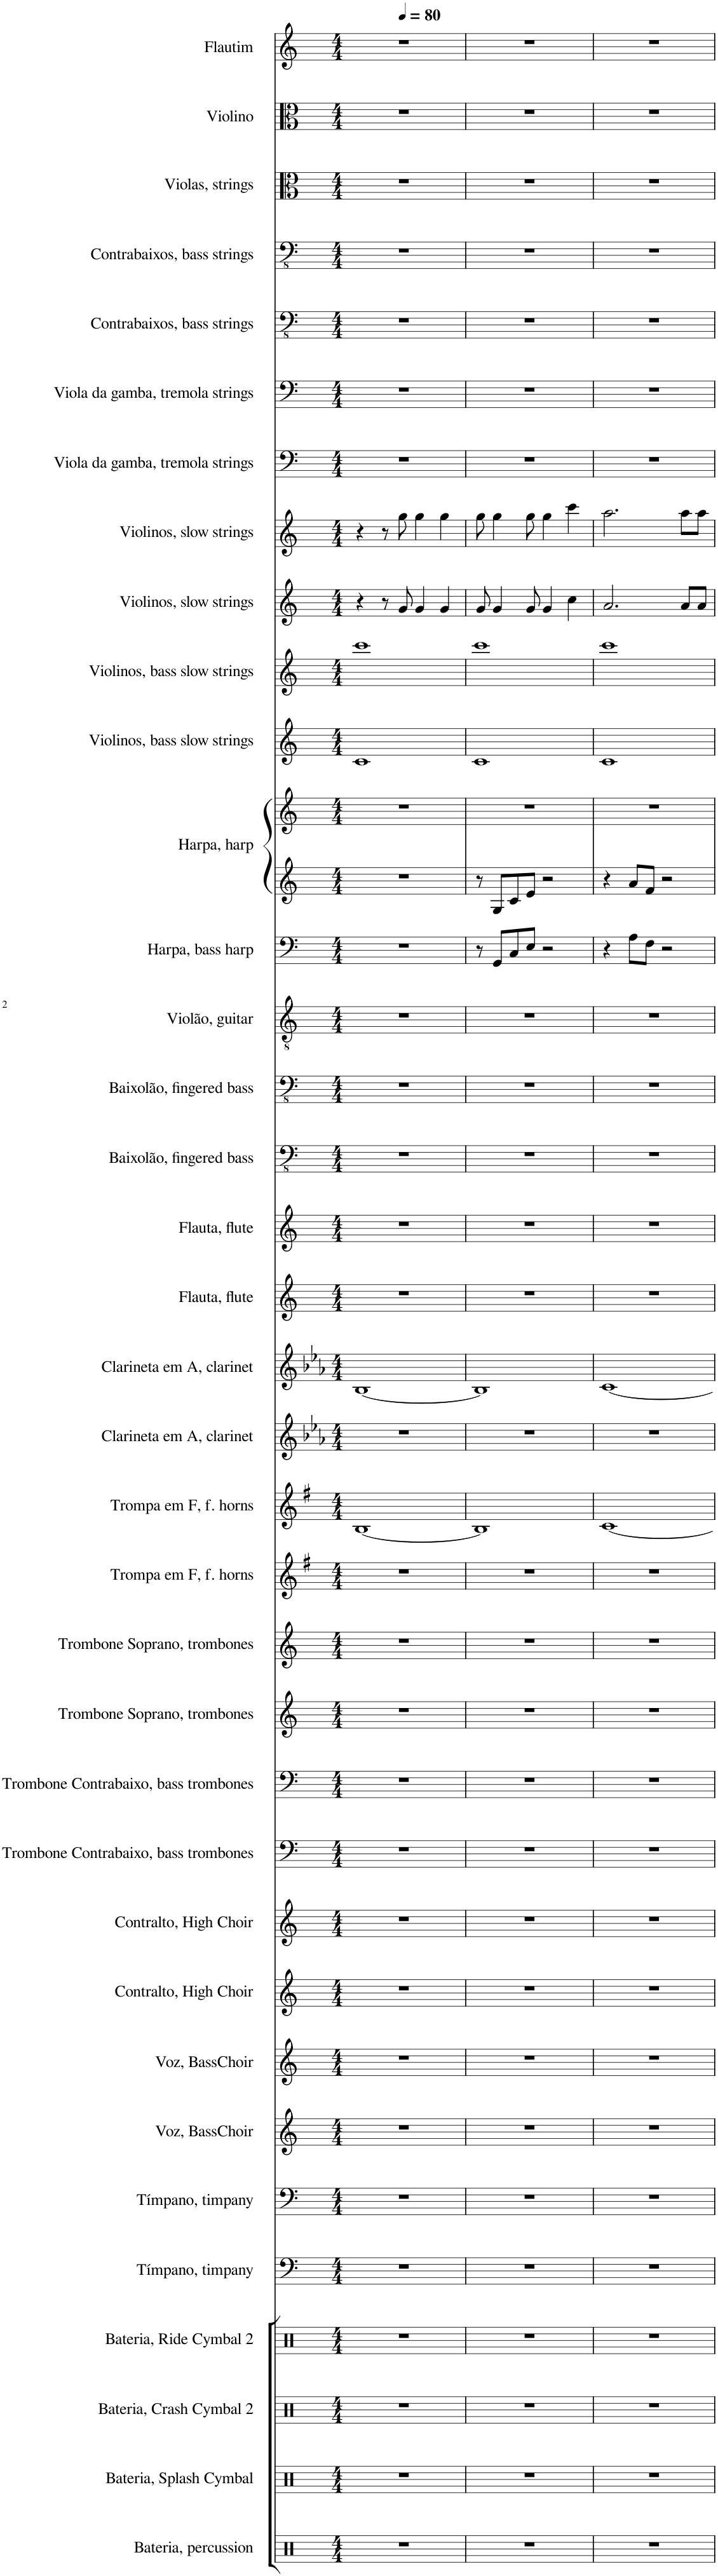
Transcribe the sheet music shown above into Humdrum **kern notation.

**kern	**kern	**kern	**kern	**kern	**kern	**kern	**kern	**kern	**kern	**kern	**kern	**kern	**kern	**kern	**kern	**kern	**kern	**kern	**kern	**kern	**kern	**kern	**kern	**kern	**kern	**kern	**kern	**kern	**kern	**kern	**kern	**kern	**kern	**kern	**kern	**kern
*part36	*part35	*part34	*part33	*part32	*part31	*part30	*part29	*part28	*part27	*part26	*part25	*part24	*part23	*part22	*part21	*part20	*part19	*part18	*part17	*part16	*part15	*part14	*part13	*part12	*part12	*part11	*part10	*part9	*part8	*part7	*part6	*part5	*part4	*part3	*part2	*part1
*staff37	*staff36	*staff35	*staff34	*staff33	*staff32	*staff31	*staff30	*staff29	*staff28	*staff27	*staff26	*staff25	*staff24	*staff23	*staff22	*staff21	*staff20	*staff19	*staff18	*staff17	*staff16	*staff15	*staff14	*staff13	*staff12	*staff11	*staff10	*staff9	*staff8	*staff7	*staff6	*staff5	*staff4	*staff3	*staff2	*staff1
*I"Bateria, percussion	*I"Bateria, Splash Cymbal	*I"Bateria, Crash Cymbal 2	*I"Bateria, Ride Cymbal 2	*I"Tímpano, timpany	*I"Tímpano, timpany	*I"Voz, BassChoir	*I"Voz, BassChoir	*I"Contralto, High Choir	*I"Contralto, High Choir	*I"Trombone Contrabaixo, bass trombones	*I"Trombone Contrabaixo, bass trombones	*I"Trombone Soprano, trombones	*I"Trombone Soprano, trombones	*I"Trompa em F, f. horns	*I"Trompa em F, f. horns	*I"Clarineta em A, clarinet	*I"Clarineta em A, clarinet	*I"Flauta, flute	*I"Flauta, flute	*I"Baixolão, fingered bass	*I"Baixolão, fingered bass	*I"Violão, guitar	*I"Harpa, bass harp	*I"Harpa, harp	*	*I"Violinos, bass slow strings	*I"Violinos, bass slow strings	*I"Violinos, slow strings	*I"Violinos, slow strings	*I"Viola da gamba, tremola strings	*I"Viola da gamba, tremola strings	*I"Contrabaixos, bass strings	*I"Contrabaixos, bass strings	*I"Violas, strings	*I"Violino	*I"Flautim
*I'Bat.	*I'Bat.	*I'Bat.	*I'Bat.	*I'Timp.	*I'Timp.	*I'Vo.	*I'Vo.	*I'C.	*I'C.	*I'Tbn. Cb.	*I'Tbn. Cb.	*I'Tbn. S.	*I'Tbn. S.	*I'Trom. F	*I'Trom. F	*I'Cl. A	*I'Cl. A	*I'Fl.	*I'Fl.	*I'Baixo	*I'Baixo	*I'Viol.	*I'Hrp.	*I'Hrp.	*	*I'Vlns.	*I'Vlns.	*I'Vlns.	*I'Vlns.	*I'Vio. Gam.	*I'Vio. Gam.	*I'Cbs.	*I'Cbs.	*I'Vlas.	*I'Vln.	*I'Flt.
*clefX	*clefX	*clefX	*clefX	*clefF4	*clefF4	*clefG2	*clefG2	*clefG2	*clefG2	*clefF4	*clefF4	*clefG2	*clefG2	*clefG2	*clefG2	*clefG2	*clefG2	*clefG2	*clefG2	*clefFv4	*clefFv4	*clefGv2	*clefF4	*clefG2	*clefG2	*clefG2	*clefG2	*clefG2	*clefG2	*clefF4	*clefF4	*clefFv4	*clefFv4	*clefC3	*clefC3	*clefG2
*	*	*	*	*	*	*	*	*	*	*	*	*	*	*Trd4c7	*Trd4c7	*Trd2c3	*Trd2c3	*	*	*	*	*	*	*	*	*	*	*	*	*	*	*	*	*	*	*Trd-7c-12
*k[]	*k[]	*k[]	*k[]	*k[]	*k[]	*k[]	*k[]	*k[]	*k[]	*k[]	*k[]	*k[]	*k[]	*k[f#]	*k[f#]	*k[b-e-a-]	*k[b-e-a-]	*k[]	*k[]	*k[]	*k[]	*k[]	*k[]	*k[]	*k[]	*k[]	*k[]	*k[]	*k[]	*k[]	*k[]	*k[]	*k[]	*k[]	*k[]	*k[]
*M4/4	*M4/4	*M4/4	*M4/4	*M4/4	*M4/4	*M4/4	*M4/4	*M4/4	*M4/4	*M4/4	*M4/4	*M4/4	*M4/4	*M4/4	*M4/4	*M4/4	*M4/4	*M4/4	*M4/4	*M4/4	*M4/4	*M4/4	*M4/4	*M4/4	*M4/4	*M4/4	*M4/4	*M4/4	*M4/4	*M4/4	*M4/4	*M4/4	*M4/4	*M4/4	*M4/4	*M4/4
=1	=1	=1	=1	=1	=1	=1	=1	=1	=1	=1	=1	=1	=1	=1	=1	=1	=1	=1	=1	=1	=1	=1	=1	=1	=1	=1	=1	=1	=1	=1	=1	=1	=1	=1	=1	=1
*	*	*	*	*	*	*	*	*	*	*	*	*	*	*	*	*	*	*	*	*	*	*	*	*	*	*	*	*	*	*	*	*	*	*	*	*^
1r	1r	1r	1r	1r	1r	1r	1r	1r	1r	1r	1r	1r	1r	1r	[1B	1r	[1B-	1r	1r	1r	1r	1r	1r	1r	1r	1c	1ccc	4r	4r	1r	1r	1r	1r	1r	1r	1r	4.ryy
.	.	.	.	.	.	.	.	.	.	.	.	.	.	.	.	.	.	.	.	.	.	.	.	.	.	.	.	8r	8r	.	.	.	.	.	.	.	.
*	*	*	*	*	*	*	*	*	*	*	*	*	*	*	*	*	*	*	*	*	*	*	*	*	*	*	*	*	*	*	*	*	*	*	*	*MM80	*
.	.	.	.	.	.	.	.	.	.	.	.	.	.	.	.	.	.	.	.	.	.	.	.	.	.	.	.	8g/	8gg\	.	.	.	.	.	.	.	2ryy
.	.	.	.	.	.	.	.	.	.	.	.	.	.	.	.	.	.	.	.	.	.	.	.	.	.	.	.	4g/	4gg\	.	.	.	.	.	.	.	.
.	.	.	.	.	.	.	.	.	.	.	.	.	.	.	.	.	.	.	.	.	.	.	.	.	.	.	.	4g/	4gg\	.	.	.	.	.	.	.	.
.	.	.	.	.	.	.	.	.	.	.	.	.	.	.	.	.	.	.	.	.	.	.	.	.	.	.	.	.	.	.	.	.	.	.	.	.	8ryy
*	*	*	*	*	*	*	*	*	*	*	*	*	*	*	*	*	*	*	*	*	*	*	*	*	*	*	*	*	*	*	*	*	*	*	*	*v	*v
=2	=2	=2	=2	=2	=2	=2	=2	=2	=2	=2	=2	=2	=2	=2	=2	=2	=2	=2	=2	=2	=2	=2	=2	=2	=2	=2	=2	=2	=2	=2	=2	=2	=2	=2	=2	=2
1r	1r	1r	1r	1r	1r	1r	1r	1r	1r	1r	1r	1r	1r	1r	1B]	1r	1B-]	1r	1r	1r	1r	1r	8r	8r	1r	1c	1ccc	8g/	8gg\	1r	1r	1r	1r	1r	1r	1r
.	.	.	.	.	.	.	.	.	.	.	.	.	.	.	.	.	.	.	.	.	.	.	8GG/L	8G/L	.	.	.	4g/	4gg\	.	.	.	.	.	.	.
.	.	.	.	.	.	.	.	.	.	.	.	.	.	.	.	.	.	.	.	.	.	.	8C/	8c/	.	.	.	.	.	.	.	.	.	.	.	.
.	.	.	.	.	.	.	.	.	.	.	.	.	.	.	.	.	.	.	.	.	.	.	8E/J	8e/J	.	.	.	8g/	8gg\	.	.	.	.	.	.	.
.	.	.	.	.	.	.	.	.	.	.	.	.	.	.	.	.	.	.	.	.	.	.	2r	2r	.	.	.	4g/	4gg\	.	.	.	.	.	.	.
.	.	.	.	.	.	.	.	.	.	.	.	.	.	.	.	.	.	.	.	.	.	.	.	.	.	.	.	4cc\	4ccc\	.	.	.	.	.	.	.
=3	=3	=3	=3	=3	=3	=3	=3	=3	=3	=3	=3	=3	=3	=3	=3	=3	=3	=3	=3	=3	=3	=3	=3	=3	=3	=3	=3	=3	=3	=3	=3	=3	=3	=3	=3	=3
1r	1r	1r	1r	1r	1r	1r	1r	1r	1r	1r	1r	1r	1r	1r	[1c	1r	[1c	1r	1r	1r	1r	1r	4r	4r	1r	1c	1ccc	2.a/	2.aa\	1r	1r	1r	1r	1r	1r	1r
.	.	.	.	.	.	.	.	.	.	.	.	.	.	.	.	.	.	.	.	.	.	.	8A\L	8a/L	.	.	.	.	.	.	.	.	.	.	.	.
.	.	.	.	.	.	.	.	.	.	.	.	.	.	.	.	.	.	.	.	.	.	.	8F\J	8f/J	.	.	.	.	.	.	.	.	.	.	.	.
.	.	.	.	.	.	.	.	.	.	.	.	.	.	.	.	.	.	.	.	.	.	.	2r	2r	.	.	.	.	.	.	.	.	.	.	.	.
.	.	.	.	.	.	.	.	.	.	.	.	.	.	.	.	.	.	.	.	.	.	.	.	.	.	.	.	8a/L	8aa\L	.	.	.	.	.	.	.
.	.	.	.	.	.	.	.	.	.	.	.	.	.	.	.	.	.	.	.	.	.	.	.	.	.	.	.	8a/J	8aa\J	.	.	.	.	.	.	.
=	=	=	=	=	=	=	=	=	=	=	=	=	=	=	=	=	=	=	=	=	=	=	=	=	=	=	=	=	=	=	=	=	=	=	=	=
*-	*-	*-	*-	*-	*-	*-	*-	*-	*-	*-	*-	*-	*-	*-	*-	*-	*-	*-	*-	*-	*-	*-	*-	*-	*-	*-	*-	*-	*-	*-	*-	*-	*-	*-	*-	*-
